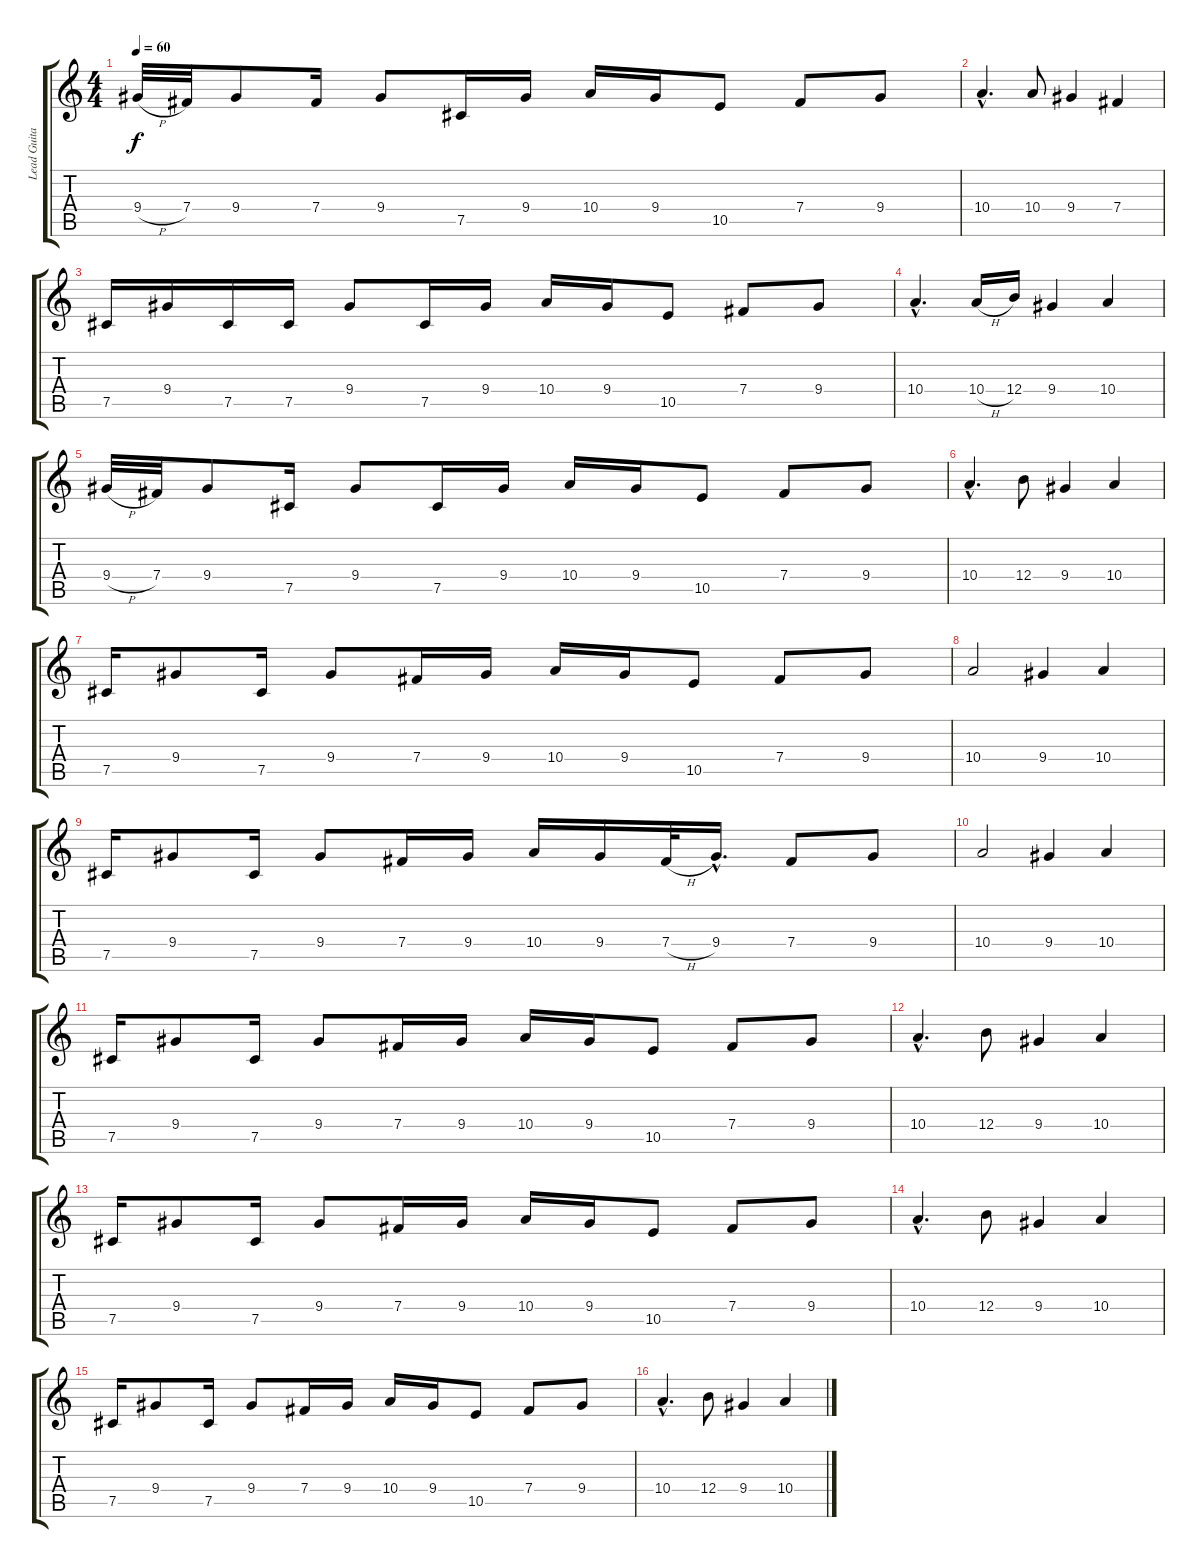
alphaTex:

\track ("Lead Guitar (Distortion)" "Lead Guita") {instrument overdrivenguitar}
\staff {score tabs}
\tuning (Db4 Ab3 E3 B2 Gb2 Db2) {hide}
\ts (4 4)
\tempo 60
\clef g2
\ks c
9.4{h}.32{dy f} 7.4.32 9.4.8 7.4.16 9.4.8 7.5.16 9.4.16 10.4.16 9.4.16 10.5.8 7.4.8 9.4.8 |
10.4{hac}.4{d} 10.4.8 9.4.4 7.4.4 |
7.5.16 9.4.16 7.5.16 7.5.16 9.4.8 7.5.16 9.4.16 10.4.16 9.4.16 10.5.8 7.4.8 9.4.8 |
10.4{hac}.4{d} 10.4{h}.16 12.4.16 9.4.4 10.4.4 |
9.4{h}.32 7.4.32 9.4.8 7.5.16 9.4.8 7.5.16 9.4.16 10.4.16 9.4.16 10.5.8 7.4.8 9.4.8 |
10.4{hac}.4{d} 12.4.8 9.4.4 10.4.4 |
7.5.16 9.4.8 7.5.16 9.4.8 7.4.16 9.4.16 10.4.16 9.4.16 10.5.8 7.4.8 9.4.8 |
10.4.2 9.4.4 10.4.4 |
7.5.16 9.4.8 7.5.16 9.4.8 7.4.16 9.4.16 10.4.16 9.4.16 7.4{h}.32 9.4{hac}.16{d} 7.4.8 9.4.8 |
10.4.2 9.4.4 10.4.4 |
7.5.16 9.4.8 7.5.16 9.4.8 7.4.16 9.4.16 10.4.16 9.4.16 10.5.8 7.4.8 9.4.8 |
10.4{hac}.4{d} 12.4.8 9.4.4 10.4.4 |
7.5.16 9.4.8 7.5.16 9.4.8 7.4.16 9.4.16 10.4.16 9.4.16 10.5.8 7.4.8 9.4.8 |
10.4{hac}.4{d} 12.4.8 9.4.4 10.4.4 |
7.5.16 9.4.8 7.5.16 9.4.8 7.4.16 9.4.16 10.4.16 9.4.16 10.5.8 7.4.8 9.4.8 |
10.4{hac}.4{d} 12.4.8 9.4.4 10.4.4
